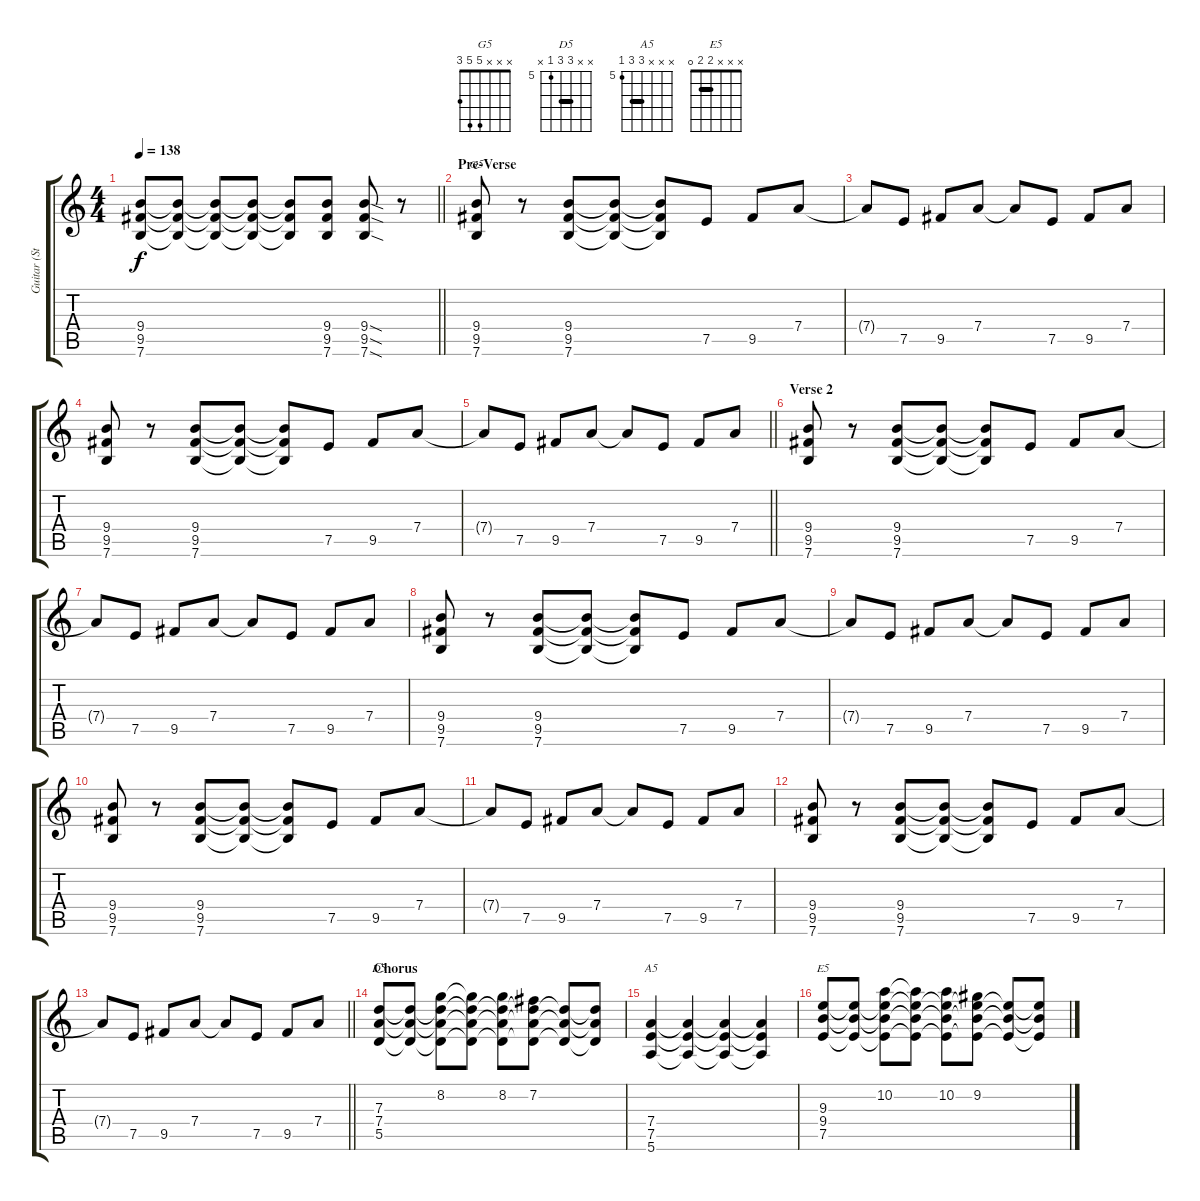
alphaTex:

\track ("Guitar (Std)" "Guitar (St") {instrument overdrivenguitar}
\staff {score tabs}
\tuning (E4 B3 G3 D3 A2 E2) {hide}
\chord ("G5" x x x 5 5 3)
\chord ("D5" x x 7 7 5 x) {firstfret 5 barre 7}
\chord ("A5" x x x 7 7 5) {firstfret 5 barre 7}
\chord ("E5" x x x 2 2 0) {barre 2}
\ts (4 4)
\tempo 138
\clef g2
\barLineRight lightlight
\ks c
(9.4 9.5 7.6).8{dy f} (9.4{t} 9.5{t} 7.6{t}).8 (9.4{t} 9.5{t} 7.6{t}).8 (9.4{t} 9.5{t} 7.6{t}).8 (9.4{t} 9.5{t} 7.6{t}).8 (9.4 9.5 7.6).8 (9.4{sod} 9.5{sod} 7.6{sod}).8 r.8 |
\section ("" "Pre-Verse")
(9.4 9.5 7.6).8{ch "G5"} r.8 (9.4 9.5 7.6).8 (9.4{t} 9.5{t} 7.6{t}).8 (9.4{t} 9.5{t} 7.6{t}).8 7.5.8 9.5.8 7.4.8 |
7.4{t}.8 7.5.8 9.5.8 7.4.8 7.4{t}.8 7.5.8 9.5.8 7.4.8 |
(9.4 9.5 7.6).8 r.8 (9.4 9.5 7.6).8 (9.4{t} 9.5{t} 7.6{t}).8 (9.4{t} 9.5{t} 7.6{t}).8 7.5.8 9.5.8 7.4.8 |
\barLineRight lightlight
7.4{t}.8 7.5.8 9.5.8 7.4.8 7.4{t}.8 7.5.8 9.5.8 7.4.8 |
\section ("" "Verse 2")
(9.4 9.5 7.6).8 r.8 (9.4 9.5 7.6).8 (9.4{t} 9.5{t} 7.6{t}).8 (9.4{t} 9.5{t} 7.6{t}).8 7.5.8 9.5.8 7.4.8 |
7.4{t}.8 7.5.8 9.5.8 7.4.8 7.4{t}.8 7.5.8 9.5.8 7.4.8 |
(9.4 9.5 7.6).8 r.8 (9.4 9.5 7.6).8 (9.4{t} 9.5{t} 7.6{t}).8 (9.4{t} 9.5{t} 7.6{t}).8 7.5.8 9.5.8 7.4.8 |
7.4{t}.8 7.5.8 9.5.8 7.4.8 7.4{t}.8 7.5.8 9.5.8 7.4.8 |
(9.4 9.5 7.6).8 r.8 (9.4 9.5 7.6).8 (9.4{t} 9.5{t} 7.6{t}).8 (9.4{t} 9.5{t} 7.6{t}).8 7.5.8 9.5.8 7.4.8 |
7.4{t}.8 7.5.8 9.5.8 7.4.8 7.4{t}.8 7.5.8 9.5.8 7.4.8 |
(9.4 9.5 7.6).8 r.8 (9.4 9.5 7.6).8 (9.4{t} 9.5{t} 7.6{t}).8 (9.4{t} 9.5{t} 7.6{t}).8 7.5.8 9.5.8 7.4.8 |
\barLineRight lightlight
7.4{t}.8 7.5.8 9.5.8 7.4.8 7.4{t}.8 7.5.8 9.5.8 7.4.8 |
\section ("" "Chorus")
(7.3 7.4 5.5).8{ch "D5"} (7.3{t} 7.4{t} 5.5{t}).8 (8.2 7.3{t} 7.4{t} 5.5{t}).8 (8.2{t} 7.3{t} 7.4{t} 5.5{t}).8 (8.2 7.3{t} 7.4{t} 5.5{t}).8 (7.2 7.3{t} 7.4{t} 5.5{t}).8 (7.3{t} 7.4{t} 5.5{t}).8 (7.3{t} 7.4{t} 5.5{t}).8 |
(7.4 7.5 5.6).4{ch "A5"} (7.4{t} 7.5{t} 5.6{t}).4 (7.4{t} 7.5{t} 5.6{t}).4 (7.4{t} 7.5{t} 5.6{t}).4 |
(9.3 9.4 7.5).8{ch "E5"} (9.3{t} 9.4{t} 7.5{t}).8 (10.2 9.3{t} 9.4{t} 7.5{t}).8 (10.2{t} 9.3{t} 9.4{t} 7.5{t}).8 (10.2 9.3{t} 9.4{t} 7.5{t}).8 (9.2 9.3{t} 9.4{t} 7.5{t}).8 (9.3{t} 9.4{t} 7.5{t}).8 (9.3{t} 9.4{t} 7.5{t}).8
